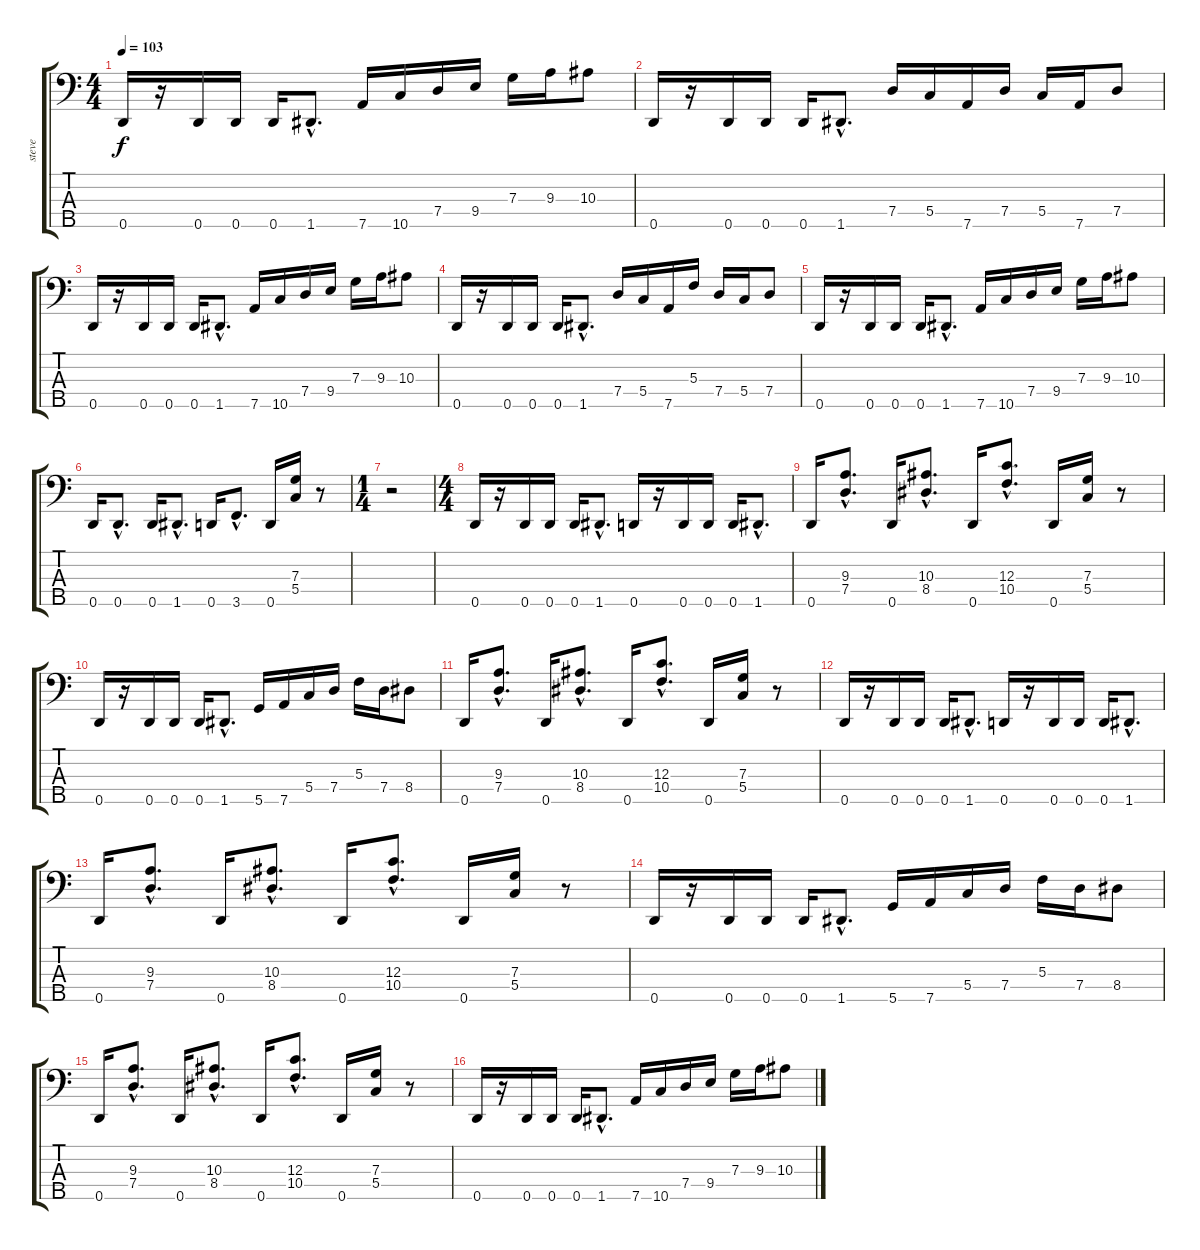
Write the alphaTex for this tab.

\track ("steve" "steve") {instrument electricbassfinger}
\staff {score tabs}
\tuning (Bb2 F2 C2 G1 D1) {hide}
\ts (4 4)
\tempo 103
\clef f4
\ks c
0.5.16{dy f} r.16 0.5.16 0.5.16 0.5.16 1.5{hac}.8{d} 7.5.16 10.5.16 7.4.16 9.4.16 7.3.16 9.3.16 10.3.8 |
0.5.16 r.16 0.5.16 0.5.16 0.5.16 1.5{hac}.8{d} 7.4.16 5.4.16 7.5.16 7.4.16 5.4.16 7.5.16 7.4.8 |
0.5.16 r.16 0.5.16 0.5.16 0.5.16 1.5{hac}.8{d} 7.5.16 10.5.16 7.4.16 9.4.16 7.3.16 9.3.16 10.3.8 |
0.5.16 r.16 0.5.16 0.5.16 0.5.16 1.5{hac}.8{d} 7.4.16 5.4.16 7.5.16 5.3.16 7.4.16 5.4.16 7.4.8 |
0.5.16 r.16 0.5.16 0.5.16 0.5.16 1.5{hac}.8{d} 7.5.16 10.5.16 7.4.16 9.4.16 7.3.16 9.3.16 10.3.8 |
0.5.16 0.5{hac}.8{d} 0.5.16 1.5{hac}.8{d} 0.5.16 3.5{hac}.8{d} 0.5.16 (7.3 5.4).16 r.8 |
\ts (1 4)
r.2 |
\ts (4 4)
0.5.16 r.16 0.5.16 0.5.16 0.5.16 1.5{hac}.8{d} 0.5.16 r.16 0.5.16 0.5.16 0.5.16 1.5{hac}.8{d} |
0.5.16 (9.3{hac} 7.4{hac}).8{d} 0.5.16 (10.3{hac} 8.4{hac}).8{d} 0.5.16 (12.3{hac} 10.4{hac}).8{d} 0.5.16 (7.3 5.4).16 r.8 |
0.5.16 r.16 0.5.16 0.5.16 0.5.16 1.5{hac}.8{d} 5.5.16 7.5.16 5.4.16 7.4.16 5.3.16 7.4.16 8.4.8 |
0.5.16 (9.3{hac} 7.4{hac}).8{d} 0.5.16 (10.3{hac} 8.4{hac}).8{d} 0.5.16 (12.3{hac} 10.4{hac}).8{d} 0.5.16 (7.3 5.4).16 r.8 |
0.5.16 r.16 0.5.16 0.5.16 0.5.16 1.5{hac}.8{d} 0.5.16 r.16 0.5.16 0.5.16 0.5.16 1.5{hac}.8{d} |
0.5.16 (9.3{hac} 7.4{hac}).8{d} 0.5.16 (10.3{hac} 8.4{hac}).8{d} 0.5.16 (12.3{hac} 10.4{hac}).8{d} 0.5.16 (7.3 5.4).16 r.8 |
0.5.16 r.16 0.5.16 0.5.16 0.5.16 1.5{hac}.8{d} 5.5.16 7.5.16 5.4.16 7.4.16 5.3.16 7.4.16 8.4.8 |
0.5.16 (9.3{hac} 7.4{hac}).8{d} 0.5.16 (10.3{hac} 8.4{hac}).8{d} 0.5.16 (12.3{hac} 10.4{hac}).8{d} 0.5.16 (7.3 5.4).16 r.8 |
0.5.16 r.16 0.5.16 0.5.16 0.5.16 1.5{hac}.8{d} 7.5.16 10.5.16 7.4.16 9.4.16 7.3.16 9.3.16 10.3.8
